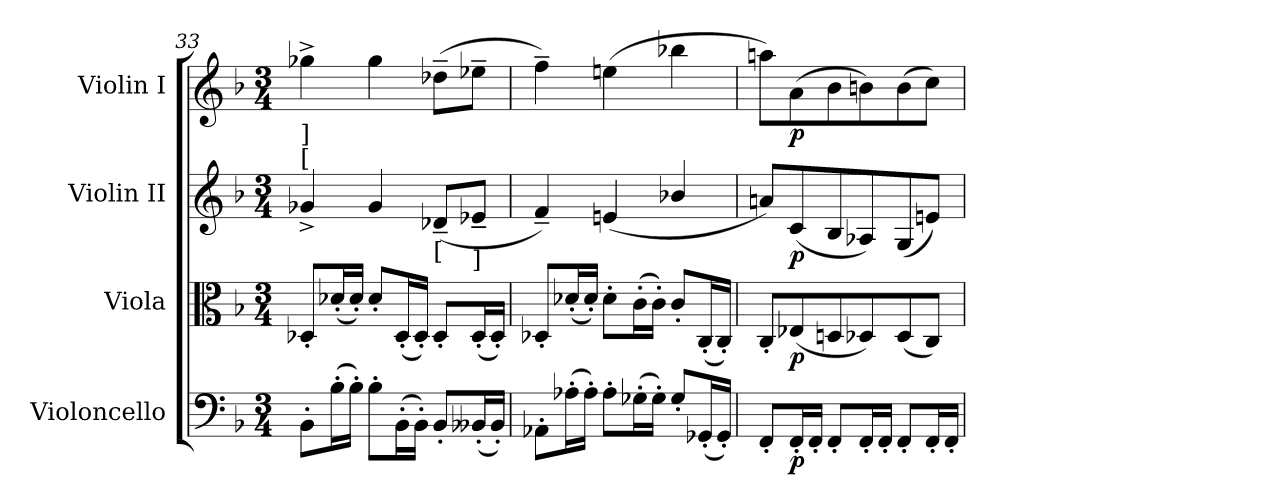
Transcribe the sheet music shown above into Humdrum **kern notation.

**kern	**dynam	**kern	**dynam	**kern	**dynam	**kern	**dynam
*part4	*part4	*part3	*part3	*part2	*part2	*part1	*part1
*staff4	*staff4	*staff3	*staff3	*staff2	*staff2	*staff1	*staff1
*I"Violoncello	*	*I"Viola	*	*I"Violin II	*	*I"Violin I	*
*I'Vc	*	*I'Vla	*	*I'Vln	*	*I'Vln	*
*clefF4	*	*clefC3	*	*clefG2	*	*clefG2	*
*k[b-]	*	*k[b-]	*	*k[b-]	*	*k[b-]	*
*M3/4	*	*M3/4	*	*M3/4	*	*M3/4	*
=33	=33	=33	=33	=33	=33	=33	=33
!	!	!	!	!LO:TX:a:t=[	!	!	!
!	!	!	!	!LO:TX:a:t=]	!	!	!
8BB-'\L	.	8D-X'/L	.	4g-X^/	.	4gg-X^\	.
(>16B-'\L	.	(<16d-X'/L	.	.	.	.	.
16B-'\JJ)	.	16d-'/JJ)	.	.	.	.	.
8B-'\L	.	8d-'/L	.	4g-/	.	4gg-\	.
(>16BB-'\L	.	(<16D-'/L	.	.	.	.	.
16BB-'\JJ)	.	16D-'/JJ)	.	.	.	.	.
!	!	!	!	!LO:TX:b:t=[	!	!	!
8BB-'/L	.	8D-'/L	.	(<8d-X~/L	.	(>8dd-X~\L	.
!	!	!	!	!LO:TX:b:t=]	!	!	!
(<16BB--X'/L	.	(<16D-'/L	.	8e-X~/J	.	8ee-X~\J	.
16BB--'/JJ)	.	16D-'/JJ)	.	.	.	.	.
!!LO:LB:g=z
=34	=34	=34	=34	=34	=34	=34	=34
8AA-X'\L	.	8D-X'/L	.	4f~/)	.	4ff~\)	.
(>16A-X'\L	.	(<16d-X'/L	.	.	.	.	.
16A-'\JJ)	.	16d-'/JJ)	.	.	.	.	.
8A-'\L	.	8d-'\L	.	(<4en/	.	(>4een\	.
(>16G-X'\L	.	(>16c'\L	.	.	.	.	.
16G-'\JJ)	.	16c'\JJ)	.	.	.	.	.
8G-'/L	.	8c'/L	.	4b-X/	.	4bb-X\	.
(<16GG-X'/L	.	(<16C'/L	.	.	.	.	.
16GG-'/JJ)	.	16C'/JJ)	.	.	.	.	.
=35	=35	=35	=35	=35	=35	=35	=35
8FF'/L	.	8C'/L	.	8an/L)	.	8aan\L)	.
!	!LO:DY:b	!	!LO:DY:b	!	!LO:DY:b	!	!LO:DY:b
16FF'/L	p	(<8E-X/	p	(<8c/	p	(>8a\	p
16FF'/JJ	.	.	.	.	.	.	.
8FF'/L	.	8Dn/	.	8B-/	.	8b-\	.
16FF'/L	.	8D-X/)	.	8A-X/)	.	8bn\)	.
16FF'/JJ	.	.	.	.	.	.	.
8FF'/L	.	(<8D-/	.	(<8G/	.	(>8b\	.
16FF'/L	.	8C/J)	.	8en/J)	.	8cc\J)	.
16FF'/JJ	.	.	.	.	.	.	.
=	=	=	=	=	=	=	=
*-	*-	*-	*-	*-	*-	*-	*-
